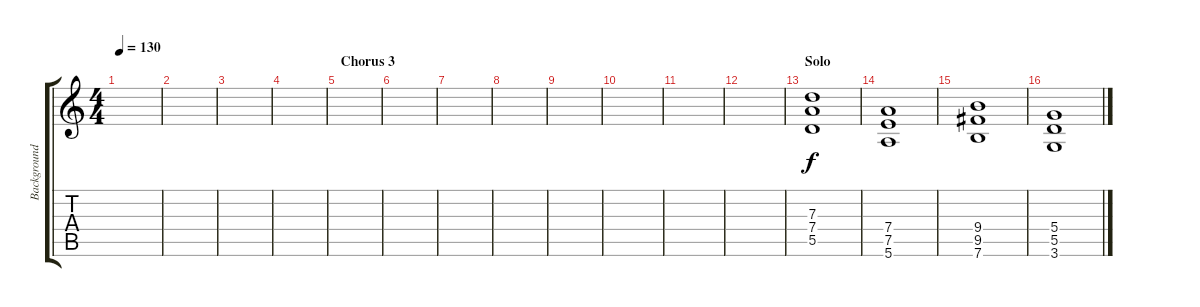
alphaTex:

\track ("Background Guitar" "Background") {instrument distortionguitar}
\staff {score tabs}
\tuning (E4 B3 G3 D3 A2 E2) {hide}
\ts (4 4)
\tempo 130
\clef g2
\ks c
|
|
|
|
\section ("" "Chorus 3")
|
|
|
|
|
|
|
|
\section ("" "Solo")
(7.3 7.4 5.5).1{dy f} |
(7.4 7.5 5.6).1 |
(9.4 9.5 7.6).1 |
(5.4 5.5 3.6).1
